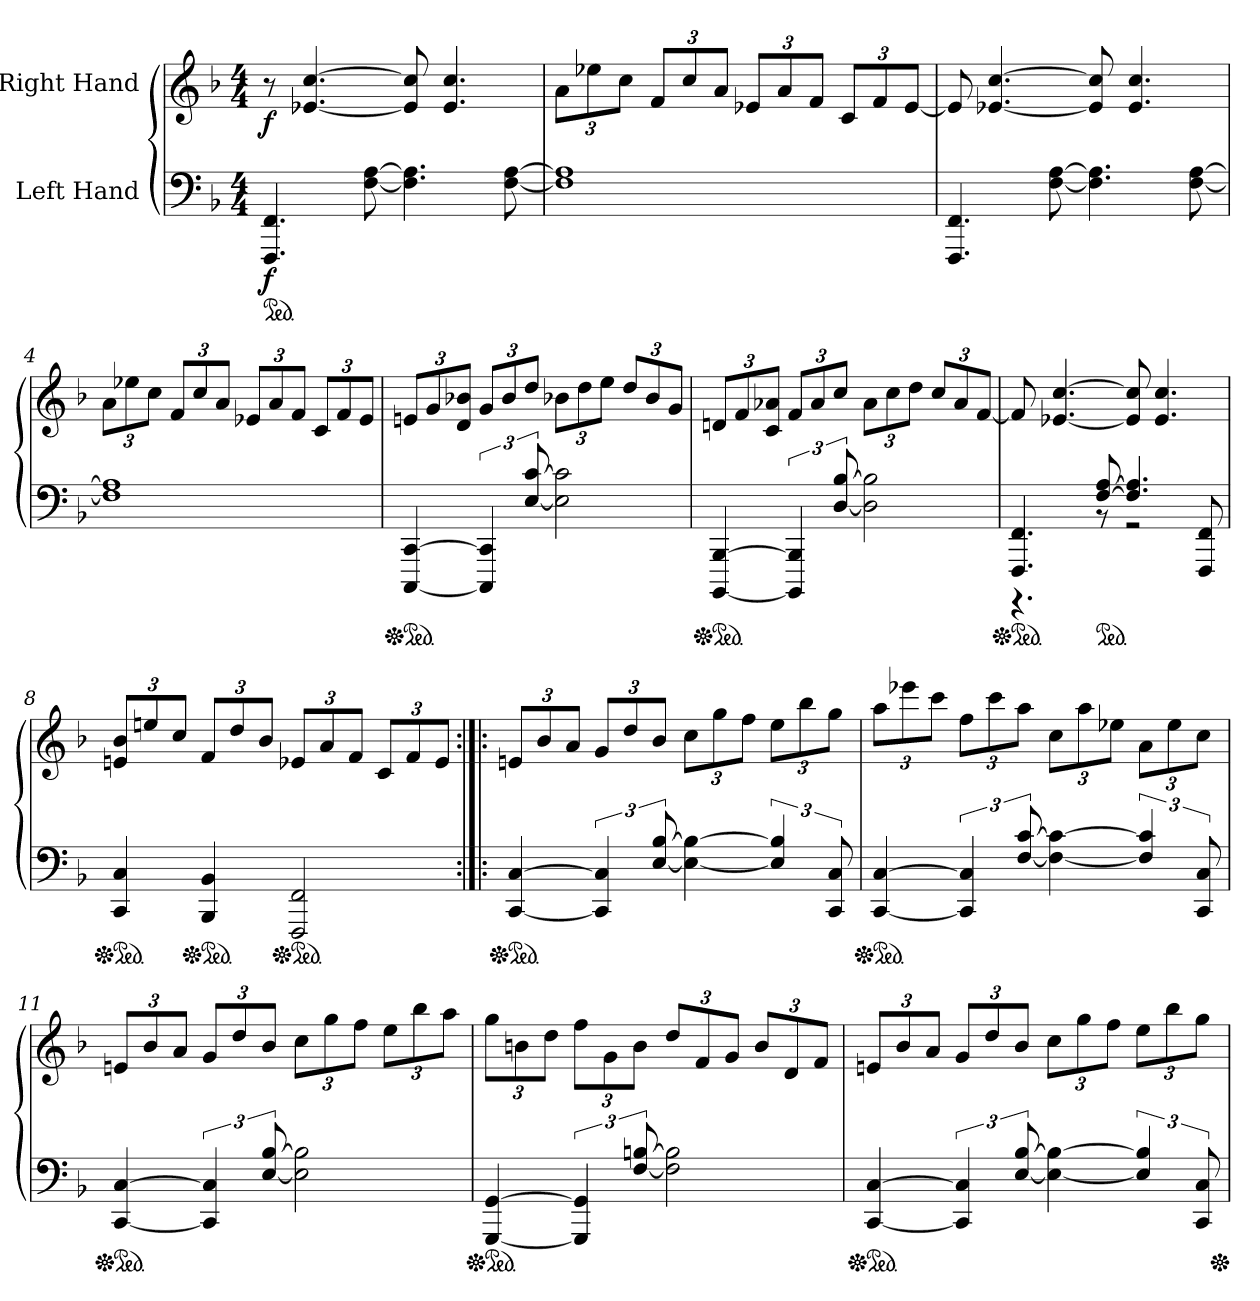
**kern	**dynam	**kern	**dynam
*part2	*part2	*part1	*part1
*staff2	*staff2	*staff1	*staff1
*I"Left Hand	*	*I"Right Hand	*
*clefF4	*	*clefG2	*
*k[b-]	*	*k[b-]	*
*F:	*	*F:	*
*M4/4	*	*M4/4	*
*MM135	*	*MM135	*
*ped	*	*	*
=1	=1	=1	=1
!	!LO:DY:b	!	!LO:DY:b
4.FFF/ 4.FF/	f	8r	f
.	.	[4.e-X/ [4.cc/	.
[8F\ [8A\	.	.	.
4.F\] 4.A\]	.	8e-/] 8cc/]	.
.	.	4.e-/ 4.cc/	.
[8F\ [8A\	.	.	.
=2	=2	=2	=2
*	*	*Xbrackettup	*
1F] 1A]	.	12a\L	.
.	.	12ee-X\	.
.	.	12cc\J	.
.	.	12f/L	.
.	.	12cc/	.
.	.	12a/J	.
.	.	12e-X/L	.
.	.	12a/	.
.	.	12f/J	.
.	.	12c/L	.
.	.	12f/	.
.	.	[12e-/J	.
=3	=3	=3	=3
4.FFF/ 4.FF/	.	8e-/]	.
.	.	[4.e-X/ [4.cc/	.
[8F\ [8A\	.	.	.
4.F\] 4.A\]	.	8e-/] 8cc/]	.
.	.	4.e-/ 4.cc/	.
[8F\ [8A\	.	.	.
=4	=4	=4	=4
1F] 1A]	.	12a\L	.
.	.	12ee-X\	.
.	.	12cc\J	.
.	.	12f/L	.
.	.	12cc/	.
.	.	12a/J	.
.	.	12e-X/L	.
.	.	12a/	.
.	.	12f/J	.
.	.	12c/L	.
.	.	12f/	.
.	.	12e-/J	.
=5	=5	=5	=5
*Xped	*	*	*
*ped	*	*	*
[4CCC/ [4CC/	.	12en/L	.
.	.	12g/	.
.	.	12d/ 12b-X/J	.
6CCC/] 6CC/]	.	12g/L	.
.	.	12b-/	.
[12E/ [12c/	.	12dd/J	.
2E\] 2c\]	.	12b-X\L	.
.	.	12dd\	.
.	.	12ee\J	.
.	.	12dd/L	.
.	.	12b-/	.
.	.	12g/J	.
=6	=6	=6	=6
*Xped	*	*	*
*ped	*	*	*
[4BBBB-/ [4BBB-/	.	12dn/L	.
.	.	12f/	.
.	.	12c/ 12a-X/J	.
6BBBB-/] 6BBB-/]	.	12f/L	.
.	.	12a-/	.
[12D/ [12B-/	.	12cc/J	.
2D\] 2B-\]	.	12a-\L	.
.	.	12cc\	.
.	.	12dd\J	.
.	.	12cc/L	.
.	.	12a-/	.
.	.	[12f/J	.
=7	=7	=7	=7
*Xped	*	*	*
*ped	*	*	*
*^	*	*	*
4.FFF/ 4.FF/	4.r	.	8f/]	.
.	.	.	[4.e-X/ [4.cc/	.
*ped	*	*	*	*
[8F/ [8A/	8r	.	.	.
4.F/] 4.A/]	2r	.	8e-/] 8cc/]	.
.	.	.	4.e-/ 4.cc/	.
8FFF/ 8FF/	.	.	.	.
*v	*v	*	*	*
=8	=8	=8	=8
*Xped	*	*	*
*Xped	*	*	*
*ped	*	*	*
4CC/ 4C/	.	12en/ 12b-/L	.
.	.	12een/	.
.	.	12cc/J	.
*Xped	*	*	*
*ped	*	*	*
4BBB-/ 4BB-/	.	12f/L	.
.	.	12dd/	.
.	.	12b-/J	.
*Xped	*	*	*
*ped	*	*	*
2FFF/ 2FF/	.	12e-X/L	.
.	.	12a/	.
.	.	12f/J	.
.	.	12c/L	.
.	.	12f/	.
.	.	12e-/J	.
=9:|!|:	=9:|!|:	=9:|!|:	=9:|!|:
*Xped	*	*	*
*ped	*	*	*
[4CC/ [4C/	.	12en/L	.
.	.	12b-/	.
.	.	12a/J	.
6CC/] 6C/]	.	12g/L	.
.	.	12dd/	.
[12E/ [12B-/	.	12b-/J	.
4E\_ 4B-\_	.	12cc\L	.
.	.	12gg\	.
.	.	12ff\J	.
6E/] 6B-/]	.	12ee\L	.
.	.	12bb-\	.
12CC/ 12C/	.	12gg\J	.
=10	=10	=10	=10
*Xped	*	*	*
*ped	*	*	*
[4CC/ [4C/	.	12aa\L	.
.	.	12eee-X\	.
.	.	12ccc\J	.
6CC/] 6C/]	.	12ff\L	.
.	.	12ccc\	.
[12F/ [12c/	.	12aa\J	.
4F\_ 4c\_	.	12cc\L	.
.	.	12aa\	.
.	.	12ee-X\J	.
6F/] 6c/]	.	12a\L	.
.	.	12ee-\	.
12CC/ 12C/	.	12cc\J	.
=11	=11	=11	=11
*Xped	*	*	*
*ped	*	*	*
[4CC/ [4C/	.	12en/L	.
.	.	12b-/	.
.	.	12a/J	.
6CC/] 6C/]	.	12g/L	.
.	.	12dd/	.
[12E/ [12B-/	.	12b-/J	.
2E\] 2B-\]	.	12cc\L	.
.	.	12gg\	.
.	.	12ff\J	.
.	.	12ee\L	.
.	.	12bb-\	.
.	.	12aa\J	.
=12	=12	=12	=12
*Xped	*	*	*
*ped	*	*	*
[4GGG/ [4GG/	.	12gg\L	.
.	.	12bn\	.
.	.	12dd\J	.
6GGG/] 6GG/]	.	12ff\L	.
.	.	12g\	.
[12F/ [12Bn/	.	12b\J	.
2F\] 2B\]	.	12dd/L	.
.	.	12f/	.
.	.	12g/J	.
.	.	12b/L	.
.	.	12d/	.
.	.	12f/J	.
=13	=13	=13	=13
*Xped	*	*	*
*ped	*	*	*
[4CC/ [4C/	.	12en/L	.
.	.	12b-/	.
.	.	12a/J	.
6CC/] 6C/]	.	12g/L	.
.	.	12dd/	.
[12E/ [12B-/	.	12b-/J	.
4E\_ 4B-\_	.	12cc\L	.
.	.	12gg\	.
.	.	12ff\J	.
6E/] 6B-/]	.	12ee\L	.
.	.	12bb-\	.
12CC/ 12C/	.	12gg\J	.
*Xped	*	*	*
=	=	=	=
*-	*-	*-	*-
